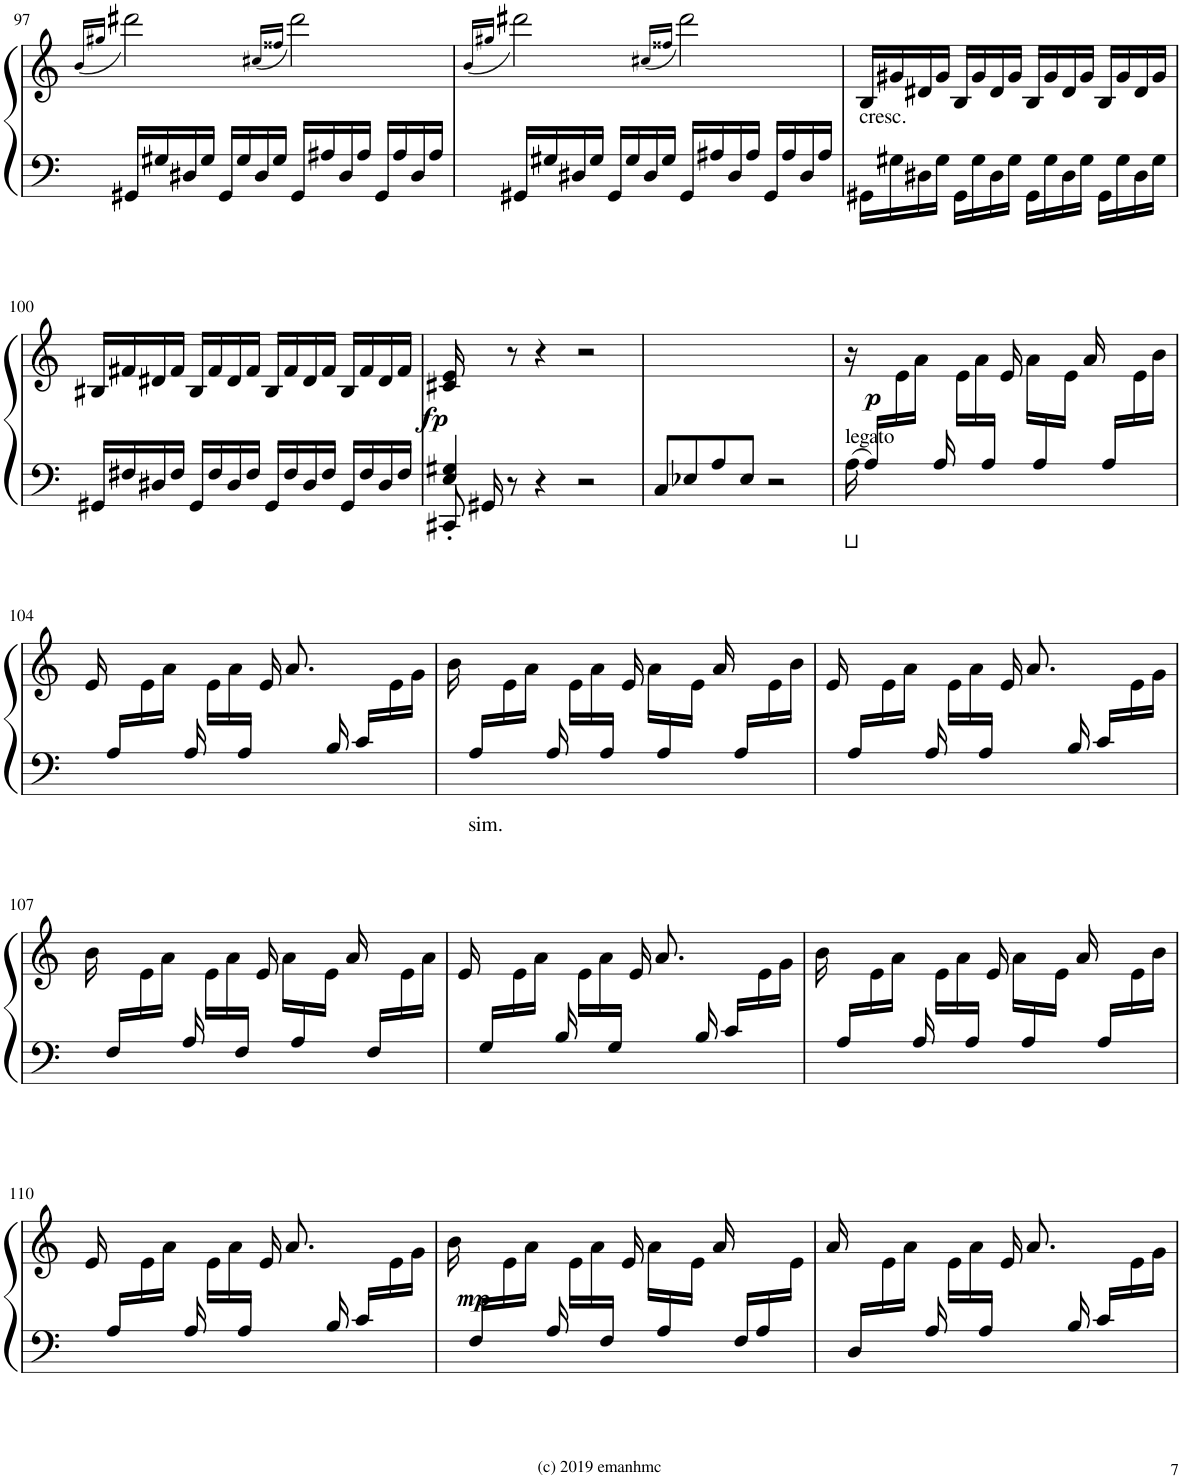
**kern	**kern	**dynam
*part1	*part1	*part1
*staff2	*staff1	*staff1/2
*I"Piano	*	*
*I'Pno.	*	*
!!LO:PB:g=z
*clefF4	*clefG2	*
*k[]	*k[]	*
*M4/4	*M4/4	*
*met(c)	*met(c)	*
=97	=97	=97
.	(16qb/LL	.
.	16qgg#X/JJ	.
16GG#X/LL	2ddd#X\)	.
16G#X/	.	.
16D#X/	.	.
16G#/JJ	.	.
16GG#/LL	.	.
16G#/	.	.
16D#/	.	.
16G#/JJ	.	.
.	(16qcc#X/LL	.
.	16qff##X/JJ	.
16GG#/LL	2ddd#\)	.
16A#X/	.	.
16D#/	.	.
16A#/JJ	.	.
16GG#/LL	.	.
16A#/	.	.
16D#/	.	.
16A#/JJ	.	.
=98	=98	=98
.	(16qb/LL	.
.	16qgg#X/JJ	.
16GG#X/LL	2ddd#X\)	.
16G#X/	.	.
16D#X/	.	.
16G#/JJ	.	.
16GG#/LL	.	.
16G#/	.	.
16D#/	.	.
16G#/JJ	.	.
.	(16qcc#X/LL	.
.	16qff##X/JJ	.
16GG#/LL	2ddd#\)	.
16A#X/	.	.
16D#/	.	.
16A#/JJ	.	.
16GG#/LL	.	.
16A#/	.	.
16D#/	.	.
16A#/JJ	.	.
=99	=99	=99
!	!LO:TX:b:t=cresc.	!
16GG#X\LL	16B/LL	.
16G#X\	16g#X/	.
16D#X\	16d#X/	.
16G#\JJ	16g#/JJ	.
16GG#\LL	16B/LL	.
16G#\	16g#/	.
16D#\	16d#/	.
16G#\JJ	16g#/JJ	.
16GG#\LL	16B/LL	.
16G#\	16g#/	.
16D#\	16d#/	.
16G#\JJ	16g#/JJ	.
16GG#\LL	16B/LL	.
16G#\	16g#/	.
16D#\	16d#/	.
16G#\JJ	16g#/JJ	.
!!LO:LB:g=z
=100	=100	=100
16GG#X/LL	16B#X/LL	.
16F#X/	16f#X/	.
16D#X/	16d#X/	.
16F#/JJ	16f#/JJ	.
16GG#/LL	16B#/LL	.
16F#/	16f#/	.
16D#/	16d#/	.
16F#/JJ	16f#/JJ	.
16GG#/LL	16B#/LL	.
16F#/	16f#/	.
16D#/	16d#/	.
16F#/JJ	16f#/JJ	.
16GG#/LL	16B#/LL	.
16F#/	16f#/	.
16D#/	16d#/	.
16F#/JJ	16f#/JJ	.
=101	=101	=101
*^	*^	*
!	!	!	!	!LO:DY:b
16E/ 16G#X/	8CC#X'</	8ryy	16c#X/ 16e/	fp
16GG#X/	.	.	2...ryy	.
2..ryy	8r	8r	.	.
.	4r	4r	.	.
.	2r	2r	.	.
*	*	*v	*v	*
=102	=102	=102	=102
8C/L	1ryy	2ryy	.
8E-X/	.	.	.
8A/	.	.	.
8E-/J	.	.	.
2ryy	.	2r	.
=103	=103	=103	=103
!LO:TX:a:t=legato	!	!	!
16ryy	16A\	16r	.
!	!	!	!LO:DY:b
16A/LL	8.ryy	16ryy	p
8ryy	.	16e\	.
.	.	16a\JJ	.
16A/	4ryy	16ryy	.
8ryy	.	16e\LL	.
.	.	16a\	.
16A/JJ	.	16ryy	.
8ryy	2ryy	16e/	.
.	.	16a\LL	.
16A/	.	16ryy	.
8ryy	.	16e\JJ	.
.	.	16a/	.
16A/LL	.	16ryy	.
8ryy	.	16e\	.
.	.	16b\JJ	.
!!LO:LB:g=z
=104	=104	=104	=104
16ryy	16ryy	16e/	.
16A/LL	8.ryy	16ryy	.
8ryy	.	16e\	.
.	.	16a\JJ	.
16A/	4ryy	16ryy	.
8ryy	.	16e\LL	.
.	.	16a\	.
16A/JJ	.	16ryy	.
4ryy	2ryy	16e/	.
.	.	8.a/	.
16B/	.	8ryy	.
16c/LL	.	.	.
8ryy	.	16e\	.
.	.	16g\JJ	.
=105	=105	=105	=105
16ryy	16ryy	16b\	.
!LO:TX:b:t=sim.	!	!	!
16A/LL	8.ryy	16ryy	.
8ryy	.	16e\	.
.	.	16a\JJ	.
16A/	4ryy	16ryy	.
8ryy	.	16e\LL	.
.	.	16a\	.
16A/JJ	.	16ryy	.
8ryy	2ryy	16e/	.
.	.	16a\LL	.
16A/	.	16ryy	.
8ryy	.	16e\JJ	.
.	.	16a/	.
16A/LL	.	16ryy	.
8ryy	.	16e\	.
.	.	16b\JJ	.
=106	=106	=106	=106
16ryy	16ryy	16e/	.
16A/LL	8.ryy	16ryy	.
8ryy	.	16e\	.
.	.	16a\JJ	.
16A/	4ryy	16ryy	.
8ryy	.	16e\LL	.
.	.	16a\	.
16A/JJ	.	16ryy	.
4ryy	2ryy	16e/	.
.	.	8.a/	.
16B/	.	8ryy	.
16c/LL	.	.	.
8ryy	.	16e\	.
.	.	16g\JJ	.
!!LO:LB:g=z
=107	=107	=107	=107
16ryy	16ryy	16b\	.
16F/LL	8.ryy	16ryy	.
8ryy	.	16e\	.
.	.	16a\JJ	.
16A/	4ryy	16ryy	.
8ryy	.	16e\LL	.
.	.	16a\	.
16F/JJ	.	16ryy	.
8ryy	2ryy	16e/	.
.	.	16a\LL	.
16A/	.	16ryy	.
8ryy	.	16e\JJ	.
.	.	16a/	.
16F/LL	.	16ryy	.
8ryy	.	16e\	.
.	.	16a\JJ	.
=108	=108	=108	=108
16ryy	16ryy	16e/	.
16G/LL	8.ryy	16ryy	.
8ryy	.	16e\	.
.	.	16a\JJ	.
16B/	4ryy	16ryy	.
8ryy	.	16e\LL	.
.	.	16a\	.
16G/JJ	.	16ryy	.
4ryy	2ryy	16e/	.
.	.	8.a/	.
16B/	.	8ryy	.
16c/LL	.	.	.
8ryy	.	16e\	.
.	.	16g\JJ	.
=109	=109	=109	=109
16ryy	16ryy	16b\	.
16A/LL	8.ryy	16ryy	.
8ryy	.	16e\	.
.	.	16a\JJ	.
16A/	4ryy	16ryy	.
8ryy	.	16e\LL	.
.	.	16a\	.
16A/JJ	.	16ryy	.
8ryy	2ryy	16e/	.
.	.	16a\LL	.
16A/	.	16ryy	.
8ryy	.	16e\JJ	.
.	.	16a/	.
16A/LL	.	16ryy	.
8ryy	.	16e\	.
.	.	16b\JJ	.
!!LO:LB:g=z
=110	=110	=110	=110
16ryy	16ryy	16e/	.
16A/LL	8.ryy	16ryy	.
8ryy	.	16e\	.
.	.	16a\JJ	.
16A/	4ryy	16ryy	.
8ryy	.	16e\LL	.
.	.	16a\	.
16A/JJ	.	16ryy	.
4ryy	2ryy	16e/	.
.	.	8.a/	.
16B/	.	8ryy	.
16c/LL	.	.	.
8ryy	.	16e\	.
.	.	16g\JJ	.
=111	=111	=111	=111
16ryy	16ryy	16b\	.
!	!	!	!LO:DY:a=2
16F/LL	8.ryy	16ryy	mp
8ryy	.	16e\	.
.	.	16a\JJ	.
16A/	4ryy	16ryy	.
8ryy	.	16e\LL	.
.	.	16a\	.
16F/JJ	.	16ryy	.
8ryy	2ryy	16e/	.
.	.	16a\LL	.
16A/	.	16ryy	.
8ryy	.	16e\JJ	.
.	.	16a/	.
16F/LL	.	8ryy	.
16A/	.	.	.
16ryy	.	16e\JJ	.
=112	=112	=112	=112
16ryy	16ryy	16a/	.
16D/LL	8.ryy	16ryy	.
8ryy	.	16e\	.
.	.	16a\JJ	.
16A/	4ryy	16ryy	.
8ryy	.	16e\LL	.
.	.	16a\	.
16A/JJ	.	16ryy	.
4ryy	2ryy	16e/	.
.	.	8.a/	.
16B/	.	8ryy	.
16c/LL	.	.	.
8ryy	.	16e\	.
.	.	16g\JJ	.
*v	*v	*	*
=	=	=
*-	*-	*-
